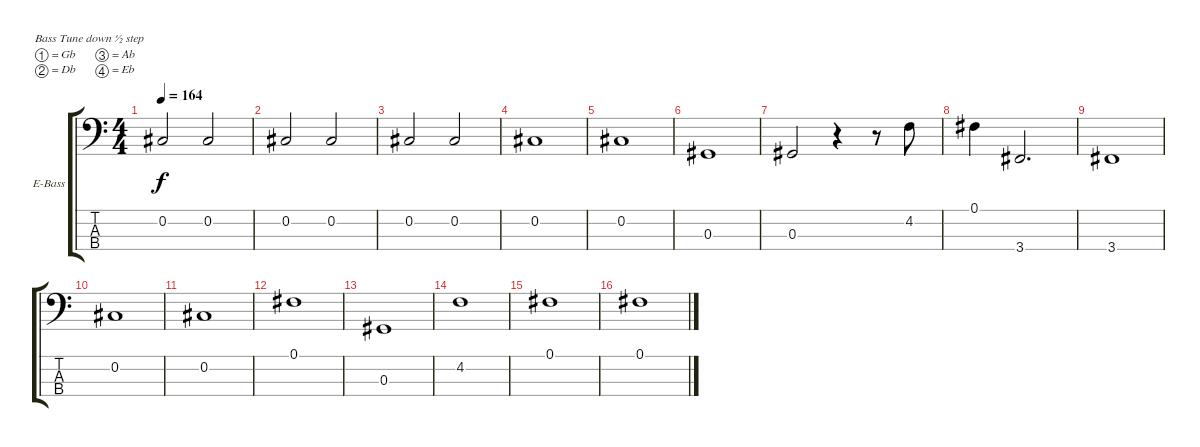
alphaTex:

\bracketExtendMode groupsimilarinstruments
\firstSystemTrackNameOrientation horizontal
\otherSystemsTrackNameOrientation horizontal
\track ("Duff McKagan - Bass Guitar" "E-Bass") {instrument electricbasspick}
\staff {score tabs}
\tuning (Gb2 Db2 Ab1 Eb1)
\ts (4 4)
\tempo 164
\clef f4
\ks aminor
0.2.2{dy f} 0.2.2 |
0.2.2 0.2.2 |
0.2.2 0.2.2 |
0.2.1 |
0.2.1 |
0.3.1 |
0.3.2 r.4 r.8 4.2.8 |
0.1.4 3.4.2{d} |
3.4.1 |
0.2.1 |
0.2.1 |
0.1.1 |
0.3.1 |
4.2.1 |
0.1.1 |
0.1.1
